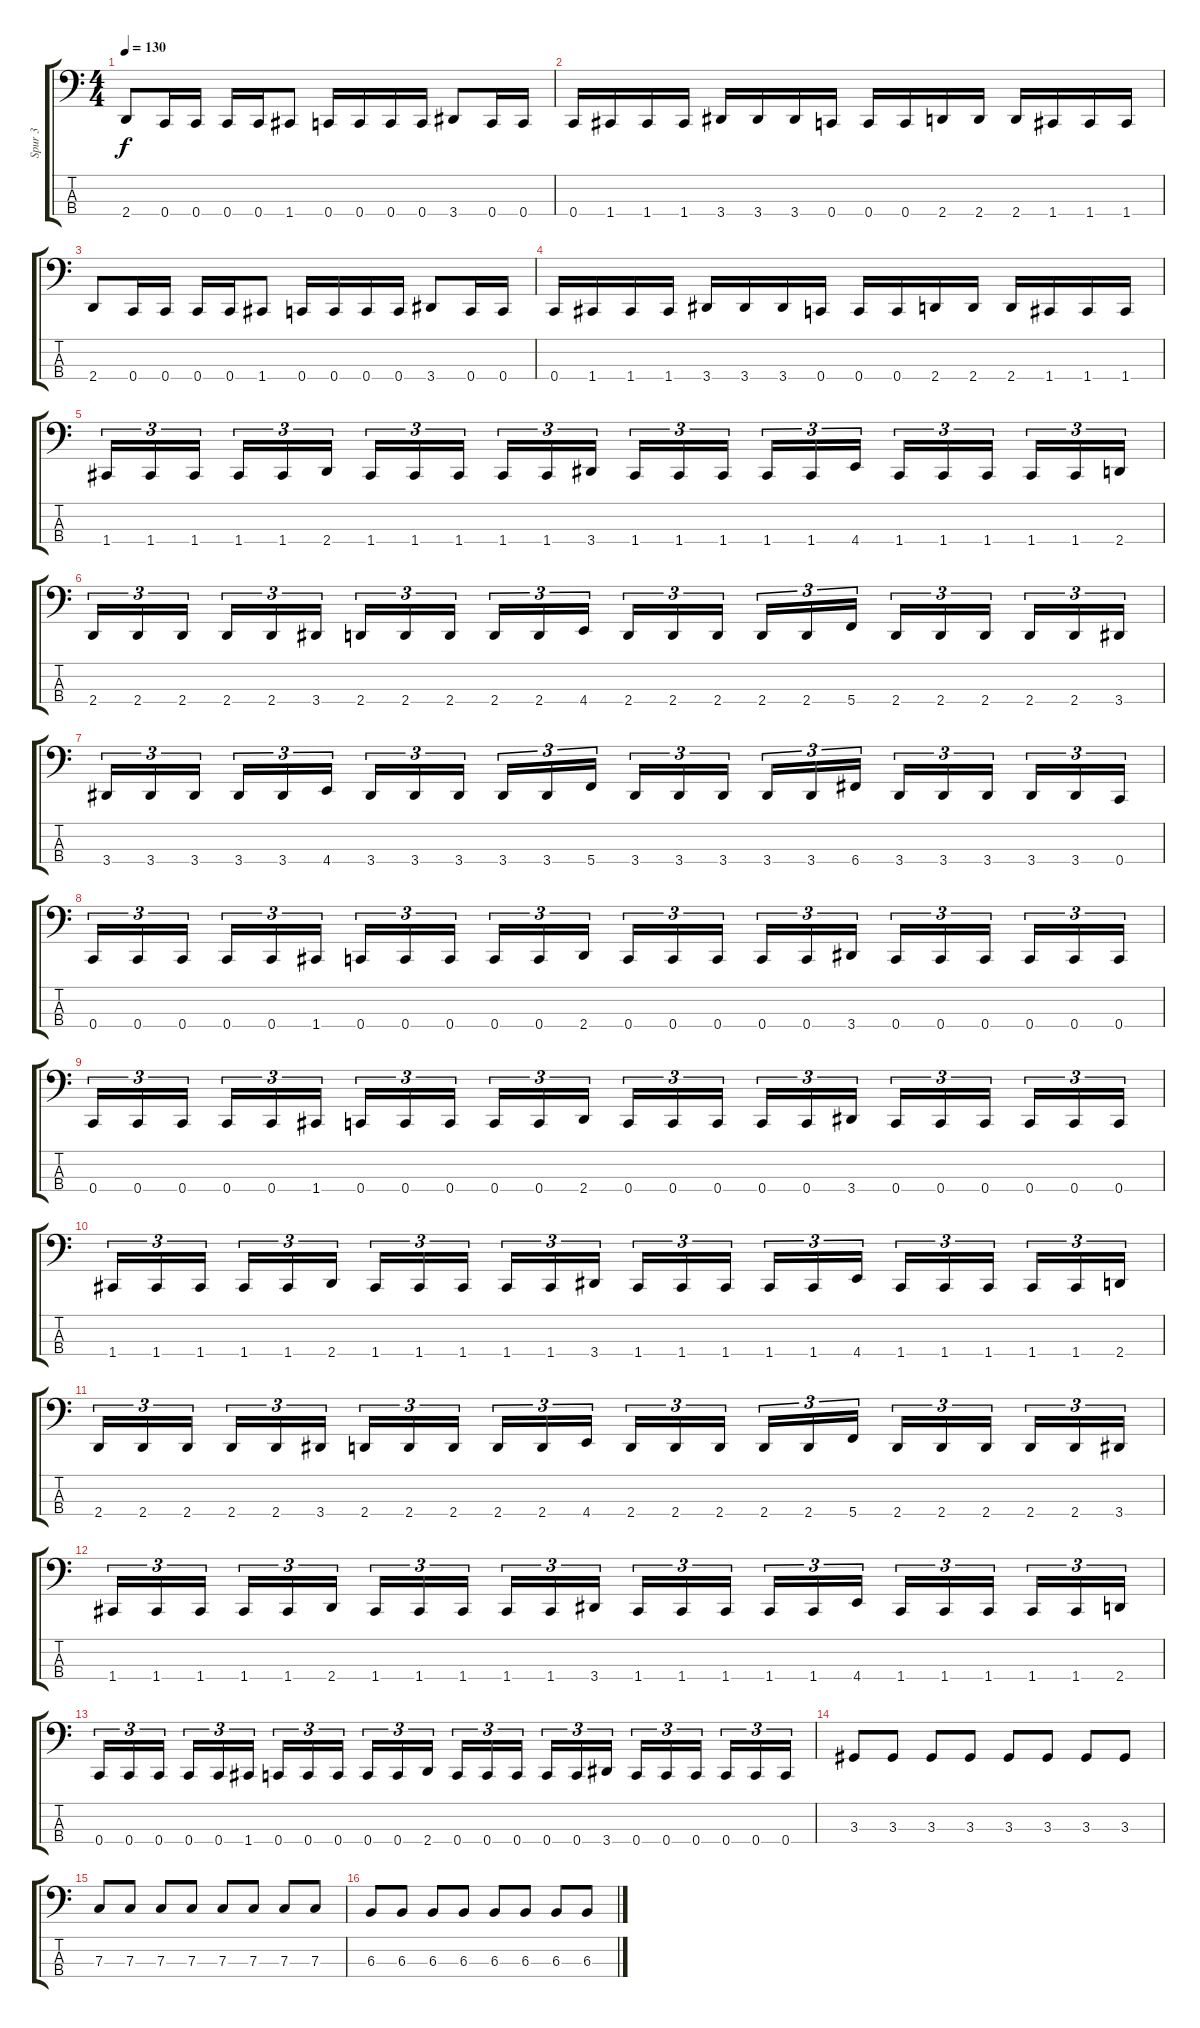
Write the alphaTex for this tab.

\track ("Spur 3" "Spur 3") {instrument electricbasspick}
\staff {score tabs}
\tuning (Eb2 Bb1 F1 C1) {hide}
\ts (4 4)
\tempo 130
\clef f4
\ks c
2.4.8{dy f instrument electricbasspick} 0.4.16 0.4.16 0.4.16 0.4.16 1.4.8 0.4.16 0.4.16 0.4.16 0.4.16 3.4.8 0.4.16 0.4.16 |
0.4.16 1.4.16 1.4.16 1.4.16 3.4.16 3.4.16 3.4.16 0.4.16 0.4.16 0.4.16 2.4.16 2.4.16 2.4.16 1.4.16 1.4.16 1.4.16 |
2.4.8 0.4.16 0.4.16 0.4.16 0.4.16 1.4.8 0.4.16 0.4.16 0.4.16 0.4.16 3.4.8 0.4.16 0.4.16 |
0.4.16 1.4.16 1.4.16 1.4.16 3.4.16 3.4.16 3.4.16 0.4.16 0.4.16 0.4.16 2.4.16 2.4.16 2.4.16 1.4.16 1.4.16 1.4.16 |
1.4.16{tu (3 2)} 1.4.16{tu (3 2)} 1.4.16{tu (3 2)} 1.4.16{tu (3 2)} 1.4.16{tu (3 2)} 2.4.16{tu (3 2)} 1.4.16{tu (3 2)} 1.4.16{tu (3 2)} 1.4.16{tu (3 2)} 1.4.16{tu (3 2)} 1.4.16{tu (3 2)} 3.4.16{tu (3 2)} 1.4.16{tu (3 2)} 1.4.16{tu (3 2)} 1.4.16{tu (3 2)} 1.4.16{tu (3 2)} 1.4.16{tu (3 2)} 4.4.16{tu (3 2)} 1.4.16{tu (3 2)} 1.4.16{tu (3 2)} 1.4.16{tu (3 2)} 1.4.16{tu (3 2)} 1.4.16{tu (3 2)} 2.4.16{tu (3 2)} |
2.4.16{tu (3 2)} 2.4.16{tu (3 2)} 2.4.16{tu (3 2)} 2.4.16{tu (3 2)} 2.4.16{tu (3 2)} 3.4.16{tu (3 2)} 2.4.16{tu (3 2)} 2.4.16{tu (3 2)} 2.4.16{tu (3 2)} 2.4.16{tu (3 2)} 2.4.16{tu (3 2)} 4.4.16{tu (3 2)} 2.4.16{tu (3 2)} 2.4.16{tu (3 2)} 2.4.16{tu (3 2)} 2.4.16{tu (3 2)} 2.4.16{tu (3 2)} 5.4.16{tu (3 2)} 2.4.16{tu (3 2)} 2.4.16{tu (3 2)} 2.4.16{tu (3 2)} 2.4.16{tu (3 2)} 2.4.16{tu (3 2)} 3.4.16{tu (3 2)} |
3.4.16{tu (3 2)} 3.4.16{tu (3 2)} 3.4.16{tu (3 2)} 3.4.16{tu (3 2)} 3.4.16{tu (3 2)} 4.4.16{tu (3 2)} 3.4.16{tu (3 2)} 3.4.16{tu (3 2)} 3.4.16{tu (3 2)} 3.4.16{tu (3 2)} 3.4.16{tu (3 2)} 5.4.16{tu (3 2)} 3.4.16{tu (3 2)} 3.4.16{tu (3 2)} 3.4.16{tu (3 2)} 3.4.16{tu (3 2)} 3.4.16{tu (3 2)} 6.4.16{tu (3 2)} 3.4.16{tu (3 2)} 3.4.16{tu (3 2)} 3.4.16{tu (3 2)} 3.4.16{tu (3 2)} 3.4.16{tu (3 2)} 0.4.16{tu (3 2)} |
0.4.16{tu (3 2)} 0.4.16{tu (3 2)} 0.4.16{tu (3 2)} 0.4.16{tu (3 2)} 0.4.16{tu (3 2)} 1.4.16{tu (3 2)} 0.4.16{tu (3 2)} 0.4.16{tu (3 2)} 0.4.16{tu (3 2)} 0.4.16{tu (3 2)} 0.4.16{tu (3 2)} 2.4.16{tu (3 2)} 0.4.16{tu (3 2)} 0.4.16{tu (3 2)} 0.4.16{tu (3 2)} 0.4.16{tu (3 2)} 0.4.16{tu (3 2)} 3.4.16{tu (3 2)} 0.4.16{tu (3 2)} 0.4.16{tu (3 2)} 0.4.16{tu (3 2)} 0.4.16{tu (3 2)} 0.4.16{tu (3 2)} 0.4.16{tu (3 2)} |
0.4.16{tu (3 2)} 0.4.16{tu (3 2)} 0.4.16{tu (3 2)} 0.4.16{tu (3 2)} 0.4.16{tu (3 2)} 1.4.16{tu (3 2)} 0.4.16{tu (3 2)} 0.4.16{tu (3 2)} 0.4.16{tu (3 2)} 0.4.16{tu (3 2)} 0.4.16{tu (3 2)} 2.4.16{tu (3 2)} 0.4.16{tu (3 2)} 0.4.16{tu (3 2)} 0.4.16{tu (3 2)} 0.4.16{tu (3 2)} 0.4.16{tu (3 2)} 3.4.16{tu (3 2)} 0.4.16{tu (3 2)} 0.4.16{tu (3 2)} 0.4.16{tu (3 2)} 0.4.16{tu (3 2)} 0.4.16{tu (3 2)} 0.4.16{tu (3 2)} |
1.4.16{tu (3 2)} 1.4.16{tu (3 2)} 1.4.16{tu (3 2)} 1.4.16{tu (3 2)} 1.4.16{tu (3 2)} 2.4.16{tu (3 2)} 1.4.16{tu (3 2)} 1.4.16{tu (3 2)} 1.4.16{tu (3 2)} 1.4.16{tu (3 2)} 1.4.16{tu (3 2)} 3.4.16{tu (3 2)} 1.4.16{tu (3 2)} 1.4.16{tu (3 2)} 1.4.16{tu (3 2)} 1.4.16{tu (3 2)} 1.4.16{tu (3 2)} 4.4.16{tu (3 2)} 1.4.16{tu (3 2)} 1.4.16{tu (3 2)} 1.4.16{tu (3 2)} 1.4.16{tu (3 2)} 1.4.16{tu (3 2)} 2.4.16{tu (3 2)} |
2.4.16{tu (3 2)} 2.4.16{tu (3 2)} 2.4.16{tu (3 2)} 2.4.16{tu (3 2)} 2.4.16{tu (3 2)} 3.4.16{tu (3 2)} 2.4.16{tu (3 2)} 2.4.16{tu (3 2)} 2.4.16{tu (3 2)} 2.4.16{tu (3 2)} 2.4.16{tu (3 2)} 4.4.16{tu (3 2)} 2.4.16{tu (3 2)} 2.4.16{tu (3 2)} 2.4.16{tu (3 2)} 2.4.16{tu (3 2)} 2.4.16{tu (3 2)} 5.4.16{tu (3 2)} 2.4.16{tu (3 2)} 2.4.16{tu (3 2)} 2.4.16{tu (3 2)} 2.4.16{tu (3 2)} 2.4.16{tu (3 2)} 3.4.16{tu (3 2)} |
1.4.16{tu (3 2)} 1.4.16{tu (3 2)} 1.4.16{tu (3 2)} 1.4.16{tu (3 2)} 1.4.16{tu (3 2)} 2.4.16{tu (3 2)} 1.4.16{tu (3 2)} 1.4.16{tu (3 2)} 1.4.16{tu (3 2)} 1.4.16{tu (3 2)} 1.4.16{tu (3 2)} 3.4.16{tu (3 2)} 1.4.16{tu (3 2)} 1.4.16{tu (3 2)} 1.4.16{tu (3 2)} 1.4.16{tu (3 2)} 1.4.16{tu (3 2)} 4.4.16{tu (3 2)} 1.4.16{tu (3 2)} 1.4.16{tu (3 2)} 1.4.16{tu (3 2)} 1.4.16{tu (3 2)} 1.4.16{tu (3 2)} 2.4.16{tu (3 2)} |
0.4.16{tu (3 2)} 0.4.16{tu (3 2)} 0.4.16{tu (3 2)} 0.4.16{tu (3 2)} 0.4.16{tu (3 2)} 1.4.16{tu (3 2)} 0.4.16{tu (3 2)} 0.4.16{tu (3 2)} 0.4.16{tu (3 2)} 0.4.16{tu (3 2)} 0.4.16{tu (3 2)} 2.4.16{tu (3 2)} 0.4.16{tu (3 2)} 0.4.16{tu (3 2)} 0.4.16{tu (3 2)} 0.4.16{tu (3 2)} 0.4.16{tu (3 2)} 3.4.16{tu (3 2)} 0.4.16{tu (3 2)} 0.4.16{tu (3 2)} 0.4.16{tu (3 2)} 0.4.16{tu (3 2)} 0.4.16{tu (3 2)} 0.4.16{tu (3 2)} |
3.3.8 3.3.8 3.3.8 3.3.8 3.3.8 3.3.8 3.3.8 3.3.8 |
7.3.8 7.3.8 7.3.8 7.3.8 7.3.8 7.3.8 7.3.8 7.3.8 |
6.3.8 6.3.8 6.3.8 6.3.8 6.3.8 6.3.8 6.3.8 6.3.8
